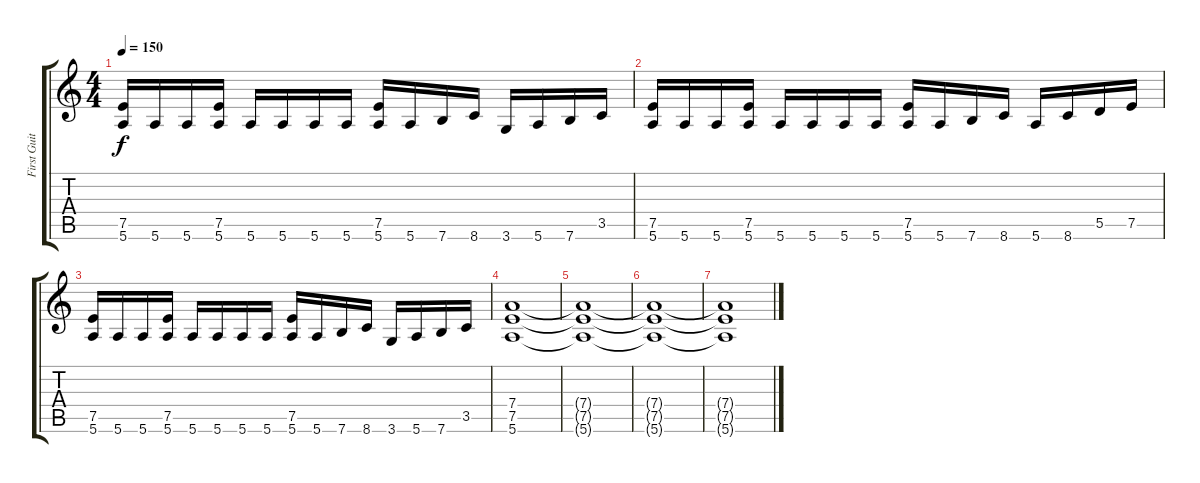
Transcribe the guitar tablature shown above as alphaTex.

\track ("First Guitar" "First Guit") {instrument overdrivenguitar}
\staff {score tabs}
\tuning (E4 B3 G3 D3 A2 E2) {hide}
\ts (4 4)
\tempo 150
\clef g2
\ks c
(7.5 5.6).16{dy f} 5.6.16 5.6.16 (7.5 5.6).16 5.6.16 5.6.16 5.6.16 5.6.16 (7.5 5.6).16 5.6.16 7.6.16 8.6.16 3.6.16 5.6.16 7.6.16 3.5.16 |
(7.5 5.6).16 5.6.16 5.6.16 (7.5 5.6).16 5.6.16 5.6.16 5.6.16 5.6.16 (7.5 5.6).16 5.6.16 7.6.16 8.6.16 5.6.16 8.6.16 5.5.16 7.5.16 |
(7.5 5.6).16 5.6.16 5.6.16 (7.5 5.6).16 5.6.16 5.6.16 5.6.16 5.6.16 (7.5 5.6).16 5.6.16 7.6.16 8.6.16 3.6.16 5.6.16 7.6.16 3.5.16 |
(7.4 7.5 5.6).1{volume 6} |
(7.4{t} 7.5{t} 5.6{t}).1 |
(7.4{t} 7.5{t} 5.6{t}).1{volume 0} |
(7.4{t} 7.5{t} 5.6{t}).1
